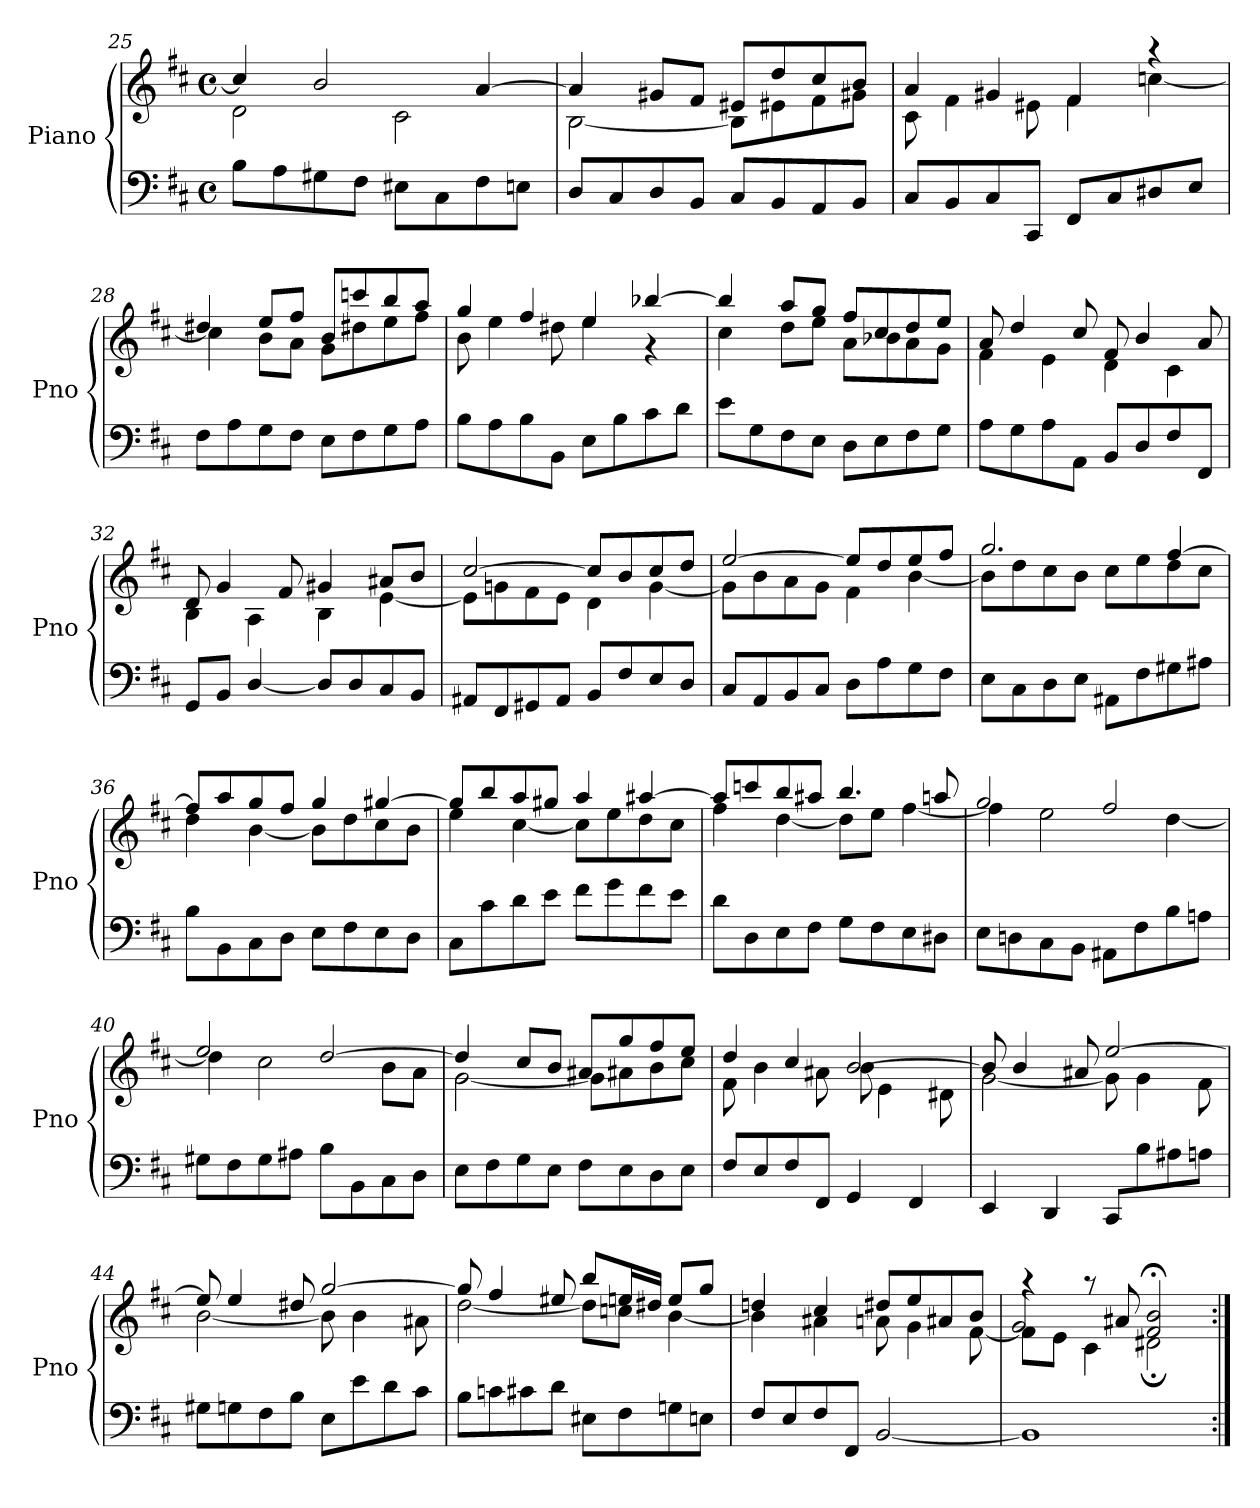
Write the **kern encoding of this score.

**kern	**kern
*part1	*part1
*staff2	*staff1
*I"Piano	*
*I'Pno	*
!!LO:PB:g=z
*clefF4	*clefG2
*k[f#c#]	*k[f#c#]
*D:	*D:
*M4/4	*M4/4
*met(c)	*met(c)
=25	=25
*	*^
8B\L	4cc#/]	2d\
8A\	.	.
8G#X\	2b/	.
8F#\J	.	.
8E#X\L	.	2c#\
8C#\	.	.
8F#\	[4a/	.
8En\J	.	.
=26	=26	=26
8D/L	4a/]	[2B\
8C#/	.	.
8D/	8g#X/L	.
8BB/J	8f#/J	.
8C#/L	8e#X/L	8B\L]
8BB/	8dd/	8e#X\
8AA/	8cc#/	8f#\
8BB/J	8b/J	8g#X\J
=27	=27	=27
8C#/L	4a/	8c#\
8BB/	.	4f#\
8C#/	4g#X/	.
8CC#/J	.	8e#X\
8FF#/L	4f#/	4f#\
8C#/	.	.
8D#X/	4raa	[4ccn\
8E/J	.	.
=28	=28	=28
8F#\L	4dd#X/	4cc\]
8A\	.	.
8G\	8ee/L	8b\L
8F#\J	8ff#/J	8a\J
8E\L	8b/L	8g\L
8F#\	8cccn/	8dd#X\
8G\	8bb/	8ee\
8A\J	8aa/J	8ff#\J
=29	=29	=29
8B\L	4gg/	8b\
8A\	.	4ee\
8B\	4ff#/	.
8BB\J	.	8dd#X\
8E\L	4ee/	4ee\
8B\	.	.
8c#\	[4bb-X/	4rg
8d\J	.	.
!!LO:LB:g=z	!!
=30	=30	=30
8e\L	4bb-/]	4cc#\
8G\	.	.
8F#\	8aa/L	8dd\L
8E\J	8gg/J	8ee\J
8D\L	8ff#/L	8a\L
8E\	8cc#/	8b-X\
8F#\	8dd/	8a\
8G\J	8ee/J	8g\J
=31	=31	=31
8A\L	8a/	4f#\
8G\	4dd/	.
8A\	.	4e\
8AA\J	8cc#/	.
8BB/L	8f#/	4d\
8D/	4b/	.
8F#/	.	4c#\
8FF#/J	8a/	.
=32	=32	=32
8GG/L	8d/	4B\
8BB/J	4g/	.
[4D/	.	4A\
.	8f#/	.
8D/L]	4g#X/	4B\
8D/	.	.
8C#/	8a#X/L	[4e\
8BB/J	8b/J	.
=33	=33	=33
8AA#X/L	[2cc#/	8e\L]
8FF#/	.	8gn\
8GG#X/	.	8f#\
8AA#/J	.	8e\J
8BB/L	8cc#/L]	4d\
8F#/	8b/	.
8E/	8cc#/	[4g\
8D/J	8dd/J	.
=34	=34	=34
8C#/L	[2ee/	8g\L]
8AA/	.	8b\
8BB/	.	8a\
8C#/J	.	8g\J
8D\L	8ee/L]	4f#\
8A\	8dd/	.
8G\	8ee/	[4b\
8F#\J	8ff#/J	.
!!LO:LB:g=z	!!
=35	=35	=35
8E\L	2.gg/	8b\L]
8C#\	.	8dd\
8D\	.	8cc#\
8E\J	.	8b\J
8AA#X\L	.	8cc#\L
8F#\	.	8ee\
8G#X\	[4ff#/	8dd\
8A#X\J	.	8cc#\J
=36	=36	=36
8B\L	8ff#/L]	4dd\
8BB\	8aa/	.
8C#\	8gg/	[4b\
8D\J	8ff#/J	.
8E\L	4gg/	8b\L]
8F#\	.	8dd\
8E\	[4gg#X/	8cc#\
8D\J	.	8b\J
=37	=37	=37
8C#\L	8gg#/L]	4ee\
8c#\	8bb/	.
8d\	8aa/	[4cc#\
8e\J	8gg#X/J	.
8f#\L	4aa/	8cc#\L]
8g\	.	8ee\
8f#\	[4aa#X/	8dd\
8e\J	.	8cc#\J
=38	=38	=38
8d\L	8aa#/L]	4ff#\
8D\	8cccn/	.
8E\	8bb/	[4dd\
8F#\J	8aa#X/J	.
8G\L	4.bb/	8dd\L]
8F#\	.	8ee\J
8E\	.	[4ff#\
8D#X\J	8aan/	.
=39	=39	=39
8E\L	2gg/	4ff#\]
8Dn\	.	.
8C#\	.	2ee\
8BB\J	.	.
8AA#X\L	2ff#/	.
8F#\	.	.
8B\	.	[4dd\
8An\J	.	.
!!LO:LB:g=z	!!
=40	=40	=40
8G#X\L	2ee/	4dd\]
8F#\	.	.
8G#\	.	2cc#\
8A#X\J	.	.
8B\L	[2dd/	.
8BB\	.	.
8C#\	.	8b\L
8D\J	.	8a\J
=41	=41	=41
8E\L	4dd/]	[2g\
8F#\	.	.
8G\	8cc#/L	.
8E\J	8b/J	.
8F#\L	8a#X/L	8g\L]
8E\	8gg/	8a#X\
8D\	8ff#/	8b\
8E\J	8ee/J	8cc#\J
=42	=42	=42
8F#/L	4dd/	8f#\
8E/	.	4b\
8F#/	4cc#/	.
8FF#/J	.	8a#X\
4GG/	[2b/	8b\
.	.	4e\
4FF#/	.	.
.	.	8d#X\
=43	=43	=43
4EE/	8b/]	[2g\
.	4b/	.
4DD/	.	.
.	8a#X/	.
8CC#/L	[2ee/	8g\]
8B\	.	4g\
8A#X\	.	.
8An\J	.	8f#\
!!LO:LB:g=z	!!
=44	=44	=44
8G#X\L	8ee/]	[2b\
8Gn\	4ee/	.
8F#\	.	.
8B\J	8dd#X/	.
8E\L	[2gg/	8b\]
8e\	.	4b\
8d\	.	.
8c#\J	.	8a#X\
=45	=45	=45
8B\L	8gg/]	[2dd\
8cn\	4ff#/	.
8c#X\	.	.
8d\J	8ee#X/	.
8E#X\L	8bb/L	8dd\L]
8F#\	16een/L	8ccn\J
.	16dd#X/JJ	.
8Gn\	8ee/L	[4b\
8En\J	8gg/J	.
=46	=46	=46
8F#/L	4ddn/	4b\]
8E/	.	.
8F#/	4cc#/	4a#X\
8FF#/J	.	.
[2BB/	8dd#X/L	8an\
.	8ee/	4g\
.	8a#X/	.
.	8b/J	[8f#\
=47	=47	=47
*	*	*^
1BB]	4raa	8f#\L]	2g/
.	.	8e\J	.
.	8raa	4c#\	.
.	8a#X/	.	.
.	2f#/;< 2b/;<	2d#X;\	2ryy
*	*v	*v	*v
=:|!	=:|!
*-	*-
